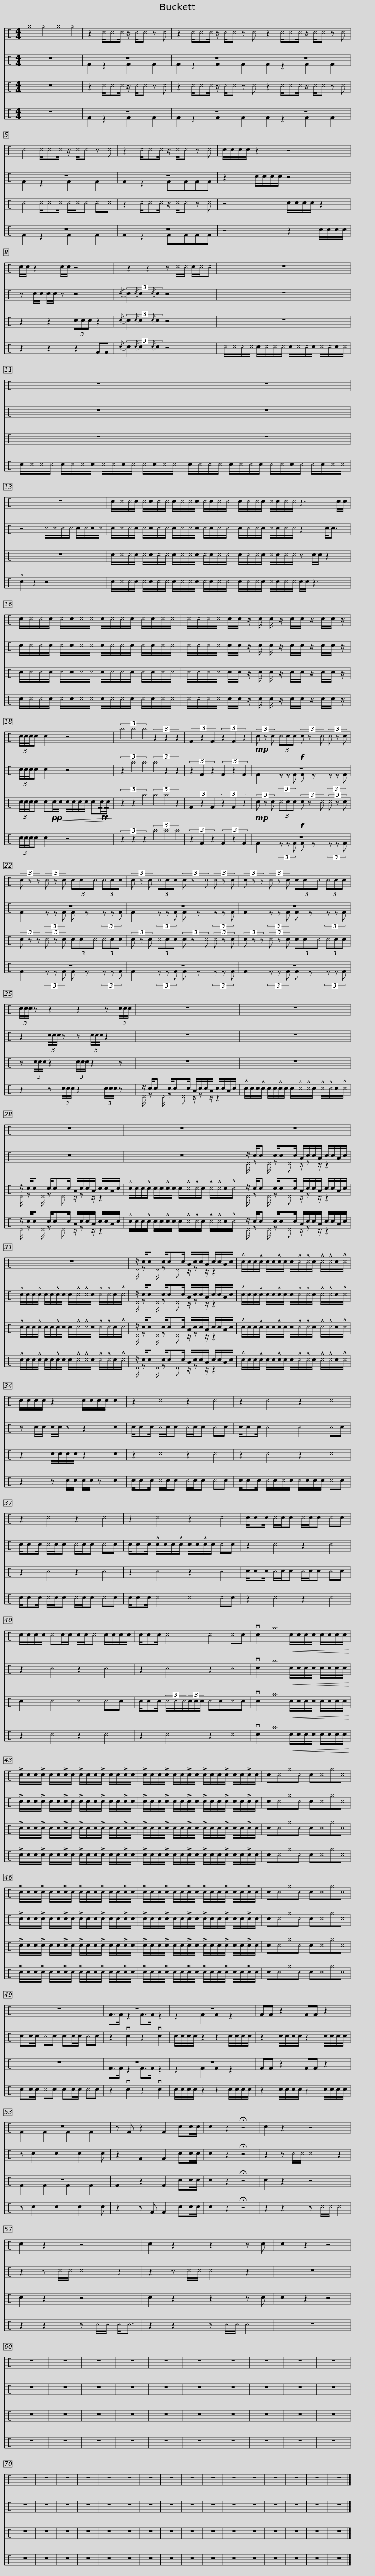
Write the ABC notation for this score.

X:1
%%score ( 1 2 ) ( 3 4 ) ( 5 6 ) ( 7 8 )
L:1/8
M:4/4
I:linebreak $
K:C
V:1 perc
K:none
V:2 perc
K:none
V:3 perc
K:none
V:4 perc
K:none
V:5 perc
K:none
V:6 perc
K:none
V:7 perc
K:none
V:8 perc
K:none
V:1
 ^g2 ^g2 ^g2 ^g2 | z2 ^c/^c^c/ z/ ^c/^c z ^c | z2 ^c/^c^c/ z/ ^c/^c z ^c | z2 ^c/^c^c/ z/ ^c/^c z ^c | ^c2 ^c/^c^c/ z/ ^c/^c z ^c | %5
 z2 ^c/^c^c/ z/ ^c/^c z ^c |$ c/c/c/c/ z2 z4 | c/c/ z2 c/c/ z4 | z2 z2 z ^c/^c/ c/^c/^c | z8 |$ %10
 z8 | z8 | z8 | c/^c/^c/c/ ^c/c/^c/^c/ c/^c/^c/c/ ^c/c/^c/^c/ |$ c/^c/^c/c/ ^c/c/^c/^c/ z3 c/c/ | %15
 c/^c/^c/c/ ^c/c/^c/^c/ c/^c/^c/c/ ^c/c/^c/^c/ | ^c/^c/^c/^c/ c/c/ z/ c/ c/ z/ c/c/ z/ c/c/ z/ | (3c/c/c/c c2 z4 |$ (3^a2 ^a2 ^a2 (3z2 z2 z2 | (3F2 z2 F2 (3z2 F2 z2 | %20
!mp! (3c z c (3^ccc (3c z ^c (3^c z c | (3c z z (3^c z c (3cc^c (3^ccc | (3c z c (3^ccc (3c z ^c (3^c z c |$ (3c z z (3^c z c (3cc^c (3^ccc | (3c/c/c/ z z2 z2 z (3c/c/c/ | %25
 z8 |$ z8 | z8 | z8 | z8 |$ %30
 z8 | z/ c/c c/cc/ A/c/c/A/ c/c/A/c/ | !^!c/c/c/!^!c/ c/c/!^!c/c/ c/!^!^c/!^!^c/c/ !^!^c/!^!^c/c/!^!^c/ | c/c/c/c/ z2 c/c/c/c/ c2 |$ z2 ^c2 z2 ^c2 | %35
 z2 ^c2 z2 ^c2 | z2 ^c2 z2 ^c2 | z2 ^c2 z2 ^c2 | c/cc/ ^c/c/c ^c/c/c ^cc |$ c/c/c/c/ ^cc/c/ c/c/^c c/c/c/c/ | %40
 c/cc/ ^c2 ^c2 ^cc | vc2 ^a2!<(! c/c/c/c/ c/c/c/c/!<)! | !>!c/c/c/!>!c/ c/c/!>!c/c/ !>!c/c/c/!>!c/ c/c/!>!c/c/ |$ !>!c/c/c/!>!c/ c/c/!>!c/c/ !>!c/c/c/!>!c/ c/c/!>!c/c/ | c^c^g^c c^c^g^c | %45
 !>!c/c/c/!>!c/ c/c/!>!c/c/ !>!c/c/c/!>!c/ c/c/!>!c/c/ | !>!c/c/c/!>!c/ c/c/!>!c/c/ !>!c/c/c/!>!c/ c/c/!>!c/c/ | c^c^g^c c^c^g^c |$ z8 | z8 | %50
 z8 | FF z2 FF z2 | z8 | z F z2 F2 cc/c/ | c2 z2 !fermata!z4 |$ %55
 c2 z2 z4 | c2 z2 z4 | c2 z2 z2 z c | c2 z2 z4 | z8 | %60
 z8 | z8 | z8 | z8 | z8 | %65
 z8 | z8 | z8 | z8 | z8 |$ %70
 z8 | z8 | z8 | z8 | z8 | %75
 z8 | z8 | z8 | z8 | z8 | %80
 z8 | z8 | z8 | z8 | z8 |] %85
V:2
 x8 | x8 | x8 | x8 | x8 | %5
 x8 |$ x8 | x8 | x8 | x8 |$ %10
 x8 | x8 | x8 | x8 |$ x8 | %15
 x8 | x8 | x8 |$ x8 | x8 | %20
 x8 | x8 | x8 |$ x8 | x8 | %25
 x8 |$ x8 | x8 | x8 | x8 |$ %30
 x8 | ^D/ z ^D/ z ^D z/ z z/ z2 | x8 | x8 |$ x8 | %35
 x8 | x8 | x8 | x8 |$ x8 | %40
 x8 | x8 | x8 |$ x8 | x8 | %45
 x8 | x8 | x8 |$ x8 | F>F z2 F>F z2 | %50
 z2 F2 F2 z2 | x8 | F2 F2 F2 F2 | x8 | x8 |$ %55
 x8 | x8 | x8 | x8 | x8 | %60
 x8 | x8 | x8 | x8 | x8 | %65
 x8 | x8 | x8 | x8 | x8 |$ %70
 x8 | x8 | x8 | x8 | x8 | %75
 x8 | x8 | x8 | x8 | x8 | %80
 x8 | x8 | x8 | x8 | x8 |] %85
V:3
 z8 | z8 | z8 | z8 | z8 | %5
 z8 |$ z2 c/c/c/c/ z4 | z c/c/ c/c/ z z4 |{/c} (3c2{/c} c2{/c} c2 z4 | z8 |$ %10
 z8 | z8 | z4 ^c/^c/^c/^c/ c/^c/c/^c/ | c/^c/^c/c/ ^c/c/^c/^c/ c/^c/^c/c/ ^c/c/^c/^c/ |$ c/^c/^c/c/ ^c/c/^c/^c/ z2 c<c | %15
 c/^c/^c/c/ ^c/c/^c/^c/ c/^c/^c/c/ ^c/c/^c/^c/ | ^c/^c/^c/^c/ c/c/ z/ c/ c/ z/ c/c/ z/ c/c/ z/ | (3c/c/c/c c2 z4 |$ (3z2 ^a2 ^a2 (3^a2 z2 z2 | (3z2 F2 z2 (3F2 z2 F2 | %20
!f! z8 | z8 | z8 |$ z8 | z2 (3c/c/c/ z z (3c/c/c/ z2 | %25
 z8 |$ z8 | z8 | z8 | z/ c/c c/cc/ A/c/c/A/ c/c/A/c/ |$ %30
 !^!c/c/c/!^!c/ c/c/!^!c/c/ c/!^!^c/!^!^c/c/ !^!^c/!^!^c/c/!^!^c/ | z/ c/c c/cc/ A/c/c/A/ c/c/A/c/ | !^!c/c/c/!^!c/ c/c/!^!c/c/ c/!^!^c/!^!^c/c/ !^!^c/!^!^c/c/!^!^c/ | z c/c/ c/c/ z z2 c2 |$ c/cc/ ^c/c/c ^c/c/c ^cc | %35
 c/cc/ ^c2 ^c2 ^cc | c/cc/ ^c/c/c ^c/c/c ^cc | c/cc/ !^!c/c/c/!^!c/ c/c/!^!c/c/ ^cc | z2 ^c2 z2 ^c2 |$ z2 ^c2 z2 ^c2 | %40
 z2 ^c2 z2 ^c2 | vc2 ^a2!<(! c/c/c/c/ c/c/c/c/!<)! | !>!c/c/c/!>!c/ c/c/!>!c/c/ !>!c/c/c/!>!c/ c/c/!>!c/c/ |$ !>!c/c/c/!>!c/ c/c/!>!c/c/ !>!c/c/c/!>!c/ c/c/!>!c/c/ | c^c^g^c c^c^g^c | %45
 !>!c/c/c/!>!c/ c/c/!>!c/c/ !>!c/c/c/!>!c/ c/c/!>!c/c/ | !>!c/c/c/!>!c/ c/c/!>!c/c/ !>!c/c/c/!>!c/ c/c/!>!c/c/ | c^c^g^c c^c^g^c |$ cc/c/ ^cc cc/c/ ^cc | z2 vc2 z2 vc2 | %50
 c/c/c/c/ z2 z2 c/c/c/c/ | z2 c/c/c/c/ z2 c/c/c/c/ | z c2 c2 c2 c | z2 F2 F2 cc/c/ | c2 z2 !fermata!z4 |$ %55
 z2 z ^c/^c/ ^c2 z2 | z2 z ^c/^c/ ^c2 z2 | z2 z ^c/^c/ ^c2 z2 | z8 | z8 | %60
 z8 | z8 | z8 | z8 | z8 | %65
 z8 | z8 | z8 | z8 | z8 |$ %70
 z8 | z8 | z8 | z8 | z8 | %75
 z8 | z8 | z8 | z8 | z8 | %80
 z8 | z8 | z8 | z8 | z8 |] %85
V:4
 x8 | F2 z2 F2 F2 | F2 z2 F2 F2 | F2 z2 F2 F2 | F2 z2 F2 F2 | %5
 F2 z2 FFFF |$ x8 | x8 | x8 | x8 |$ %10
 x8 | x8 | x8 | x8 |$ x8 | %15
 x8 | x8 | x8 |$ x8 | x8 | %20
 F2 (3z z F F z (3z z F | F2 (3z z F F z (3z z F | F2 (3z z F F z (3z z F |$ F2 (3z z F F z (3z z F | x8 | %25
 x8 |$ x8 | x8 | x8 | ^D/ z ^D/ z ^D z/ z z/ z2 |$ %30
 x8 | ^D/ z ^D/ z ^D z/ z z/ z2 | x8 | x8 |$ x8 | %35
 x8 | x8 | x8 | x8 |$ x8 | %40
 x8 | x8 | x8 |$ x8 | x8 | %45
 x8 | x8 | x8 |$ x8 | x8 | %50
 x8 | x8 | x8 | x8 | x8 |$ %55
 x8 | x8 | x8 | x8 | x8 | %60
 x8 | x8 | x8 | x8 | x8 | %65
 x8 | x8 | x8 | x8 | x8 |$ %70
 x8 | x8 | x8 | x8 | x8 | %75
 x8 | x8 | x8 | x8 | x8 | %80
 x8 | x8 | x8 | x8 | x8 |] %85
V:5
 z8 | z2 ^c/^c^c/ z/ ^c/^c z ^c | z2 ^c/^c^c/ z/ ^c/^c z ^c | z2 ^c/^c^c/ z/ ^c/^c z ^c | ^c2 ^c/^c^c/ ^c/^c/^c ^c^c | %5
 z2 ^c/^c^c/ z/ ^c/^c z ^c |$ z4 c/c/c/c/ z2 | z2 z2 (3ccc z2 |{/c} (3c2{/c} c2{/c} c2 z4 | z8 |$ %10
 z8 | z8 | z8 | c/^c/^c/c/ ^c/c/^c/^c/ c/^c/^c/c/ ^c/c/^c/^c/ |$ c/^c/^c/c/ ^c/c/^c/^c/ z c/c/ z2 | %15
 c/^c/^c/c/ ^c/c/^c/^c/ c/^c/^c/c/ ^c/c/^c/^c/ | ^c/^c/^c/^c/ c/c/ z/ c/ c/ z/ c/c/ z/ c/c/ z/ | (3c/c/c/c c!pp!!<(!c/c/ c/c/c/c/ c!ff!!/!c/!/!c/!<)! |$ (3z2 z2 ^a2 (3^a2 ^a2 z2 | (3F2 z2 F2 (3z2 F2 z2 | %20
!mp! (3c z c (3^ccc (3c z ^c (3^c z c | (3c z z (3^c z c (3cc^c (3^ccc | (3c z c (3^ccc (3c z ^c (3^c z c |$ (3c z z (3^c z c (3cc^c (3^ccc | z (3c/c/c/ z2 (3c/c/c/ z2 z | %25
 z8 |$ z8 | z/ c/c c/cc/ A/c/c/A/ c/c/A/c/ | !^!c/c/c/!^!c/ c/c/!^!c/c/ c/!^!^c/!^!^c/c/ !^!^c/!^!^c/c/!^!^c/ | z/ c/c c/cc/ A/c/c/A/ c/c/A/c/ |$ %30
 !^!c/c/c/!^!c/ c/c/!^!c/c/ c/!^!^c/!^!^c/c/ !^!^c/!^!^c/c/!^!^c/ | z/ c/c c/cc/ A/c/c/A/ c/c/A/c/ | !^!c/c/c/!^!c/ c/c/!^!c/c/ c/!^!^c/!^!^c/c/ !^!^c/!^!^c/c/!^!^c/ | z2 c/c/c/c/ z2 c2 |$ z2 ^c2 z2 ^c2 | %35
 z2 ^c2 z2 ^c2 | z2 ^c2 z2 ^c2 | z2 ^c2 z2 ^c2 | c/cc/ ^c/c/c ^c/c/c ^cc |$ c2 ^c2 ^c2 ^cc | %40
 c/cc/ (3^c/^c/^c/(3c/c/c/ ^cc^cc | vc2 ^a2!<(! c/c/c/c/ c/c/c/c/!<)! | !>!c/c/c/!>!c/ c/c/!>!c/c/ !>!c/c/c/!>!c/ c/c/!>!c/c/ |$ !>!c/c/c/!>!c/ c/c/!>!c/c/ !>!c/c/c/!>!c/ c/c/!>!c/c/ | c^c^g^c c^c^g^c | %45
 !>!c/c/c/!>!c/ c/c/!>!c/c/ !>!c/c/c/!>!c/ c/c/!>!c/c/ | !>!c/c/c/!>!c/ c/c/!>!c/c/ !>!c/c/c/!>!c/ c/c/!>!c/c/ | c^c^g^c c^c^g^c |$ z8 | z8 | %50
 z8 | FF z2 FF z2 | z8 | F2 z2 F2 cc/c/ | c2 z2 !fermata!z4 |$ %55
 c2 z2 z4 | c2 z2 z4 | c2 z2 z2 z c | c2 z2 z4 | z8 | %60
 z8 | z8 | z8 | z8 | z8 | %65
 z8 | z8 | z8 | z8 | z8 |$ %70
 z8 | z8 | z8 | z8 | z8 | %75
 z8 | z8 | z8 | z8 | z8 | %80
 z8 | z8 | z8 | z8 | z8 |] %85
V:6
 x8 | x8 | x8 | x8 | x8 | %5
 x8 |$ x8 | x8 | x8 | x8 |$ %10
 x8 | x8 | x8 | x8 |$ x8 | %15
 x8 | x8 | x8 |$ x8 | x8 | %20
 x8 | x8 | x8 |$ x8 | x8 | %25
 x8 |$ x8 | ^D/ z ^D/ z ^D z/ z z/ z2 | x8 | ^D/ z ^D/ z ^D z/ z z/ z2 |$ %30
 x8 | ^D/ z ^D/ z ^D z/ z z/ z2 | x8 | x8 |$ x8 | %35
 x8 | x8 | x8 | x8 |$ x8 | %40
 x8 | x8 | x8 |$ x8 | x8 | %45
 x8 | x8 | x8 |$ x8 | F>F z2 F>F z2 | %50
 z2 F2 F2 z2 | x8 | F2 F2 F2 F2 | x8 | x8 |$ %55
 x8 | x8 | x8 | x8 | x8 | %60
 x8 | x8 | x8 | x8 | x8 | %65
 x8 | x8 | x8 | x8 | x8 |$ %70
 x8 | x8 | x8 | x8 | x8 | %75
 x8 | x8 | x8 | x8 | x8 | %80
 x8 | x8 | x8 | x8 | x8 |] %85
V:7
 z8 | z8 | z8 | z8 | z8 | %5
 z8 |$ z4 z2 c/c/c/c/ | z2 z2 z2 FF |{/c} (3c2{/c} c2{/c} c2 z4 | ^c/^c/^c/^c/ c/^c/^c/^c/ c/^c/^c/c/ ^c/^c/c/^c/ |$ %10
 c/^c/^c/^c/ c/^c/^c/c/ ^c/^c/c/^c/ ^c/c/^c/^c/ | c/^c/^c/^c/ c/^c/^c/c/ ^c/^c/c/^c/ ^c/c/^c/^c/ | !^!c2 z2 z4 | c/^c/^c/c/ ^c/c/^c/^c/ c/^c/^c/c/ ^c/c/^c/^c/ |$ c/^c/^c/c/ ^c/c/^c/^c/ c/c/ z3 | %15
 c/^c/^c/c/ ^c/c/^c/^c/ c/^c/^c/c/ ^c/c/^c/^c/ | ^c/^c/^c/^c/ c/c/ z/ c/ c/ z/ c/c/ z/ c/c/ z/ | (3c/c/c/c c2 z4 |$ (3z2 z2 z2 (3^a2 ^a2 ^a2 | (3z2 F2 z2 (3F2 z2 F2 | %20
!f! z8 | z8 | z8 |$ z8 | z2 z (3c/c/c/ z2 (3c/c/c/ z | %25
 z/ c/c c/cc/ A/c/c/A/ c/c/A/c/ |$ !^!c/c/c/!^!c/ c/c/!^!c/c/ c/!^!^c/!^!^c/c/ !^!^c/!^!^c/c/!^!^c/ | z/ c/c c/cc/ A/c/c/A/ c/c/A/c/ | !^!c/c/c/!^!c/ c/c/!^!c/c/ c/!^!^c/!^!^c/c/ !^!^c/!^!^c/c/!^!^c/ | z/ c/c c/cc/ A/c/c/A/ c/c/A/c/ |$ %30
 !^!c/c/c/!^!c/ c/c/!^!c/c/ c/!^!^c/!^!^c/c/ !^!^c/!^!^c/c/!^!^c/ | z/ c/c c/cc/ A/c/c/A/ c/c/A/c/ | !^!c/c/c/!^!c/ c/c/!^!c/c/ c/!^!^c/!^!^c/c/ !^!^c/!^!^c/c/!^!^c/ | z2 z c/c/ c/c/ z c2 |$ c/cc/ ^c/c/c ^c/c/c ^cc | %35
 c/cc/ ^c/c/^c/c/ ^c/c/c/c/ ^cc | c/cc/ ^c/c/c ^c/c/c ^cc | c/cc/ ^c2 ^c2 ^cc | z2 ^c2 z2 ^c2 |$ z2 ^c2 z2 ^c2 | %40
 z2 ^c2 z2 ^c2 | vc2 ^a2!<(! c/c/c/c/ c/c/c/c/!<)! | !>!c/c/c/!>!c/ c/c/!>!c/c/ !>!c/c/c/!>!c/ c/c/!>!c/c/ |$ !>!c/c/c/!>!c/ c/c/!>!c/c/ !>!c/c/c/!>!c/ c/c/!>!c/c/ | c^c^g^c c^c^g^c | %45
 !>!c/c/c/!>!c/ c/c/!>!c/c/ !>!c/c/c/!>!c/ c/c/!>!c/c/ | !>!c/c/c/!>!c/ c/c/!>!c/c/ !>!c/c/c/!>!c/ c/c/!>!c/c/ | c^c^g^c c^c^g^c |$ cc/c/ ^cc cc/c/ ^cc | z2 vc2 z2 vc2 | %50
 c/c/c/c/ z2 z2 c/c/c/c/ | z2 c/c/c/c/ z2 c/c/c/c/ | z c2 c2 c2 c | z2 z F F2 cc/c/ | c2 z2 !fermata!z4 |$ %55
 z2 z2 z ^c/^c/ ^c2 | z2 z2 z ^c/^c/ ^c<^c | z2 z2 z ^c/^c/ ^c2 | z8 | z8 | %60
 z8 | z8 | z8 | z8 | z8 | %65
 z8 | z8 | z8 | z8 | z8 |$ %70
 z8 | z8 | z8 | z8 | z8 | %75
 z8 | z8 | z8 | z8 | z8 | %80
 z8 | z8 | z8 | z8 | z8 |] %85
V:8
 x8 | F2 z2 F2 F2 | F2 z2 F2 F2 | F2 z2 F2 F2 | F2 z2 F2 F2 | %5
 F2 z2 FFFF |$ x8 | x8 | x8 | x8 |$ %10
 x8 | x8 | x8 | x8 |$ x8 | %15
 x8 | x8 | x8 |$ x8 | x8 | %20
 F2 (3z z F F z (3z z F | F2 (3z z F F z (3z z F | F2 (3z z F F z (3z z F |$ F2 (3z z F F z (3z z F | x8 | %25
 ^D/ z ^D/ z ^D z/ z z/ z2 |$ x8 | ^D/ z ^D/ z ^D z/ z z/ z2 | x8 | ^D/ z ^D/ z ^D z/ z z/ z2 |$ %30
 x8 | ^D/ z ^D/ z ^D z/ z z/ z2 | x8 | x8 |$ x8 | %35
 x8 | x8 | x8 | x8 |$ x8 | %40
 x8 | x8 | x8 |$ x8 | x8 | %45
 x8 | x8 | x8 |$ x8 | x8 | %50
 x8 | x8 | x8 | x8 | x8 |$ %55
 x8 | x8 | x8 | x8 | x8 | %60
 x8 | x8 | x8 | x8 | x8 | %65
 x8 | x8 | x8 | x8 | x8 |$ %70
 x8 | x8 | x8 | x8 | x8 | %75
 x8 | x8 | x8 | x8 | x8 | %80
 x8 | x8 | x8 | x8 | x8 |] %85
